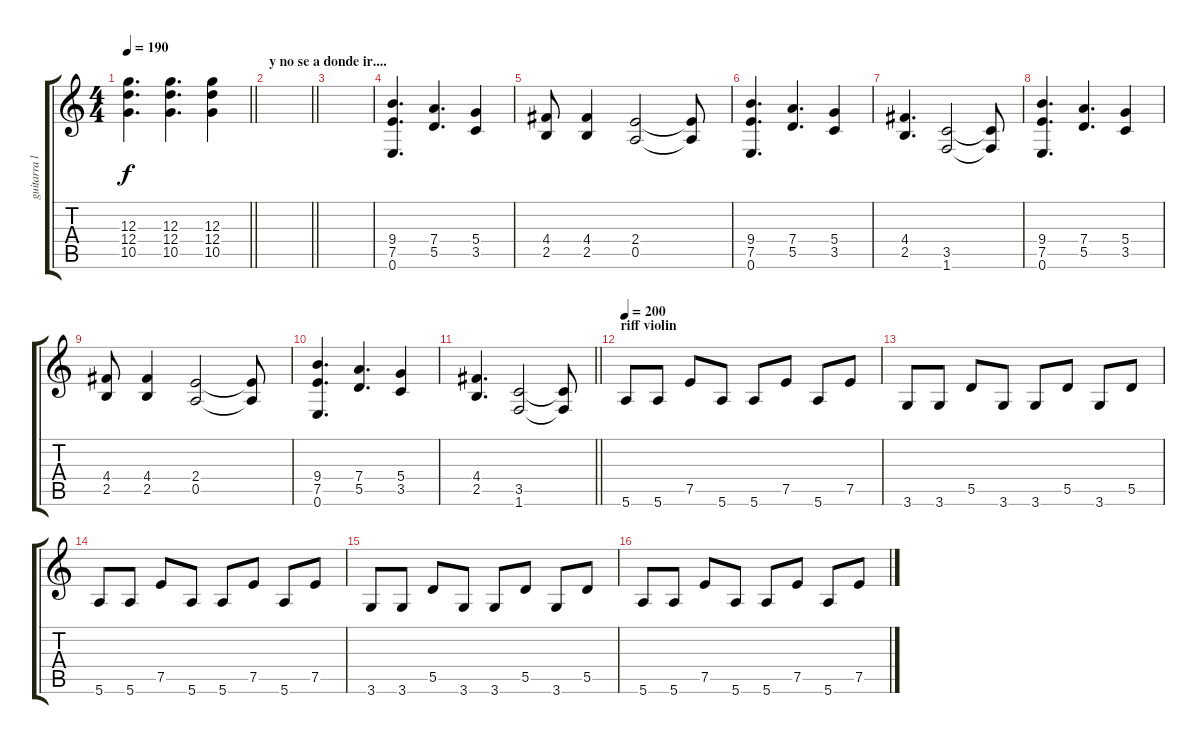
\track ("guitarra lider" "guitarra l") {instrument distortionguitar}
\staff {score tabs}
\tuning (E4 B3 G3 D3 A2 E2) {hide}
\ts (4 4)
\tempo 190
\clef g2
\barLineRight lightlight
\ks c
(12.3 12.4 10.5).4{d dy f} (12.3 12.4 10.5).4{d} (12.3 12.4 10.5).4 |
\section ("" "y no se a donde ir....")
\barLineRight lightlight
|
|
(9.4 7.5 0.6).4{d} (7.4 5.5).4{d} (5.4 3.5).4 |
(4.4 2.5).8 (4.4 2.5).4 (2.4 0.5).2 (2.4{t} 0.5{t}).8 |
(9.4 7.5 0.6).4{d} (7.4 5.5).4{d} (5.4 3.5).4 |
(4.4 2.5).4{d} (3.5 1.6).2 (3.5{t} 1.6{t}).8 |
(9.4 7.5 0.6).4{d} (7.4 5.5).4{d} (5.4 3.5).4 |
(4.4 2.5).8 (4.4 2.5).4 (2.4 0.5).2 (2.4{t} 0.5{t}).8 |
(9.4 7.5 0.6).4{d} (7.4 5.5).4{d} (5.4 3.5).4 |
\barLineRight lightlight
(4.4 2.5).4{d} (3.5 1.6).2 (3.5{t} 1.6{t}).8 |
\section ("" "riff violin")
\tempo 200
5.6.8 5.6.8 7.5.8 5.6.8 5.6.8 7.5.8 5.6.8 7.5.8 |
3.6.8 3.6.8 5.5.8 3.6.8 3.6.8 5.5.8 3.6.8 5.5.8 |
5.6.8 5.6.8 7.5.8 5.6.8 5.6.8 7.5.8 5.6.8 7.5.8 |
3.6.8 3.6.8 5.5.8 3.6.8 3.6.8 5.5.8 3.6.8 5.5.8 |
5.6.8 5.6.8 7.5.8 5.6.8 5.6.8 7.5.8 5.6.8 7.5.8
